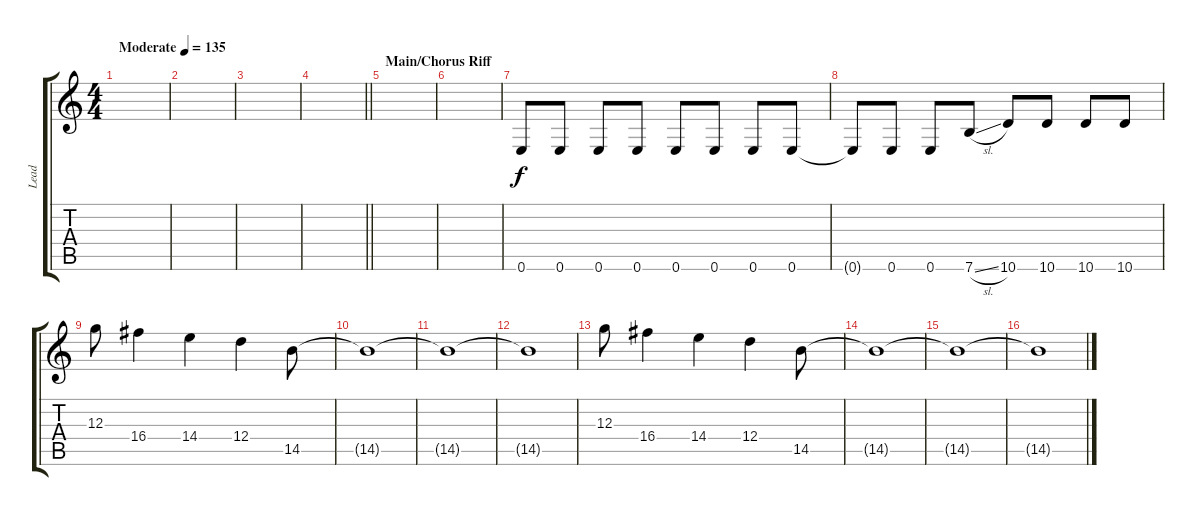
\track ("Lead " "Lead ") {instrument distortionguitar}
\staff {score tabs}
\tuning (E4 B3 G3 D3 A2 E2) {hide}
\ts (4 4)
\tempo (135 "Moderate")
\clef g2
\ks c
|
|
|
\barLineRight lightlight
|
\section ("" "Main/Chorus Riff")
|
|
0.6.8{volume 11} 0.6.8 0.6.8 0.6.8 0.6.8 0.6.8 0.6.8 0.6.8 |
0.6{t}.8 0.6.8 0.6.8 7.6{sl}.8 10.6.8 10.6.8 10.6.8 10.6.8 |
12.3.8{instrument electricguitarjazz} 16.4.4 14.4.4 12.4.4 14.5.8 |
14.5{t}.1 |
14.5{t}.1 |
14.5{t}.1 |
12.3.8 16.4.4 14.4.4 12.4.4 14.5.8 |
14.5{t}.1 |
14.5{t}.1 |
14.5{t}.1
